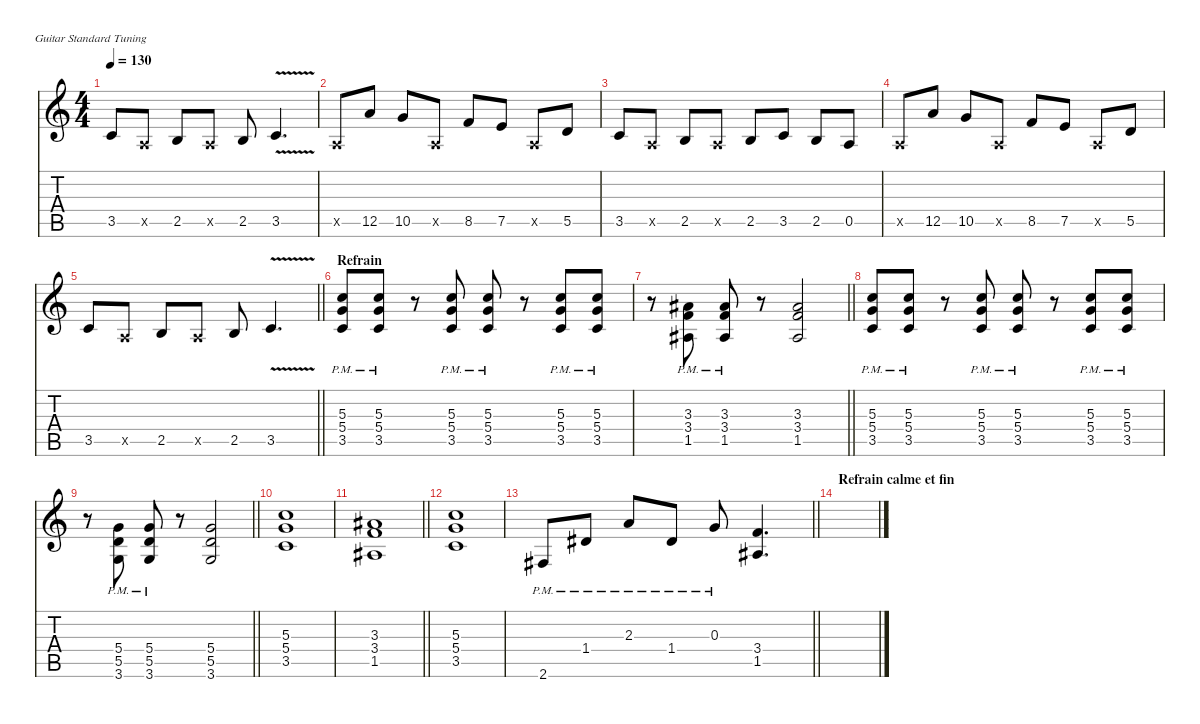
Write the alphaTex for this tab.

\defaultSystemsLayout 4
\hideDynamics
\bracketExtendMode nobrackets
\track ("Sylvain" " ") {instrument distortionguitar}
\staff {score tabs}
\tuning (E4 B3 G3 D3 A2 E2)
\ts (4 4)
\tempo 130
\clef g2
\ks c
3.5.8{dy mf beam Up} 0.5{x}.8{beam Up} 2.5.8{beam Up} 0.5{x}.8{beam Up} 2.5.8{beam Up} 3.5{v}.4{d beam Up} |
0.5{x}.8{beam Up} 12.5.8{beam Up} 10.5.8{beam Up} 0.5{x}.8{beam Up} 8.5.8{beam Up} 7.5.8{beam Up} 0.5{x}.8{beam Up} 5.5.8{beam Up} |
3.5.8{beam Up} 0.5{x}.8{beam Up} 2.5.8{beam Up} 0.5{x}.8{beam Up} 2.5.8{beam Up} 3.5.8{beam Up} 2.5.8{beam Up} 0.5.8{beam Up} |
0.5{x}.8{beam Up} 12.5.8{beam Up} 10.5.8{beam Up} 0.5{x}.8{beam Up} 8.5.8{beam Up} 7.5.8{beam Up} 0.5{x}.8{beam Up} 5.5.8{beam Up} |
\barLineRight lightlight
3.5.8{beam Up} 0.5{x}.8{beam Up} 2.5.8{beam Up} 0.5{x}.8{beam Up} 2.5.8{beam Up} 3.5{v}.4{d beam Up} |
\section ("" "Refrain")
(5.3{pm} 5.4{pm} 3.5{pm}).8{dy f beam Up} (5.3{pm} 5.4{pm} 3.5{pm}).8{beam Up} r.8{beam Up} (5.3{pm} 5.4{pm} 3.5{pm}).8{beam Up} (5.3{pm} 5.4{pm} 3.5{pm}).8{beam Up} r.8{beam Up} (5.3{pm} 5.4{pm} 3.5{pm}).8{beam Up} (5.3{pm} 5.4{pm} 3.5{pm}).8{beam Up} |
\barLineRight lightlight
r.8{beam Down} (3.3{acc #} 3.4{pm} 1.5{pm acc #}).8{beam Up} (3.3{acc #} 3.4{pm} 1.5{pm acc #}).8{beam Up} r.8{beam Up} (3.3{acc #} 3.4 1.5{acc #}).2{beam Up} |
(5.3{pm} 5.4{pm} 3.5{pm}).8{beam Up} (5.3{pm} 5.4{pm} 3.5{pm}).8{beam Up} r.8{beam Up} (5.3{pm} 5.4{pm} 3.5{pm}).8{beam Up} (5.3{pm} 5.4{pm} 3.5{pm}).8{beam Up} r.8{beam Up} (5.3{pm} 5.4{pm} 3.5{pm}).8{beam Up} (5.3{pm} 5.4{pm} 3.5{pm}).8{beam Up} |
\barLineRight lightlight
r.8{beam Down} (5.4{pm} 5.5{pm} 3.6).8{beam Up} (5.4{pm} 5.5{pm} 3.6).8{beam Up} r.8{beam Up} (5.4 5.5 3.6).2{beam Up} |
(5.3 5.4 3.5).1{beam Up} |
\barLineRight lightlight
(3.3{acc #} 3.4 1.5{acc #}).1{beam Up} |
(5.3 5.4 3.5).1{beam Up} |
\barLineRight lightlight
2.6{pm acc #}.8{beam Up} 1.4{pm acc #}.8{beam Up} 2.3{pm}.8{beam Up} 1.4{pm acc #}.8{beam Up} 0.3{pm}.8{beam Up} (3.4 1.5{acc #}).4{d beam Up} |
\section ("" "Refrain calme et fin")
